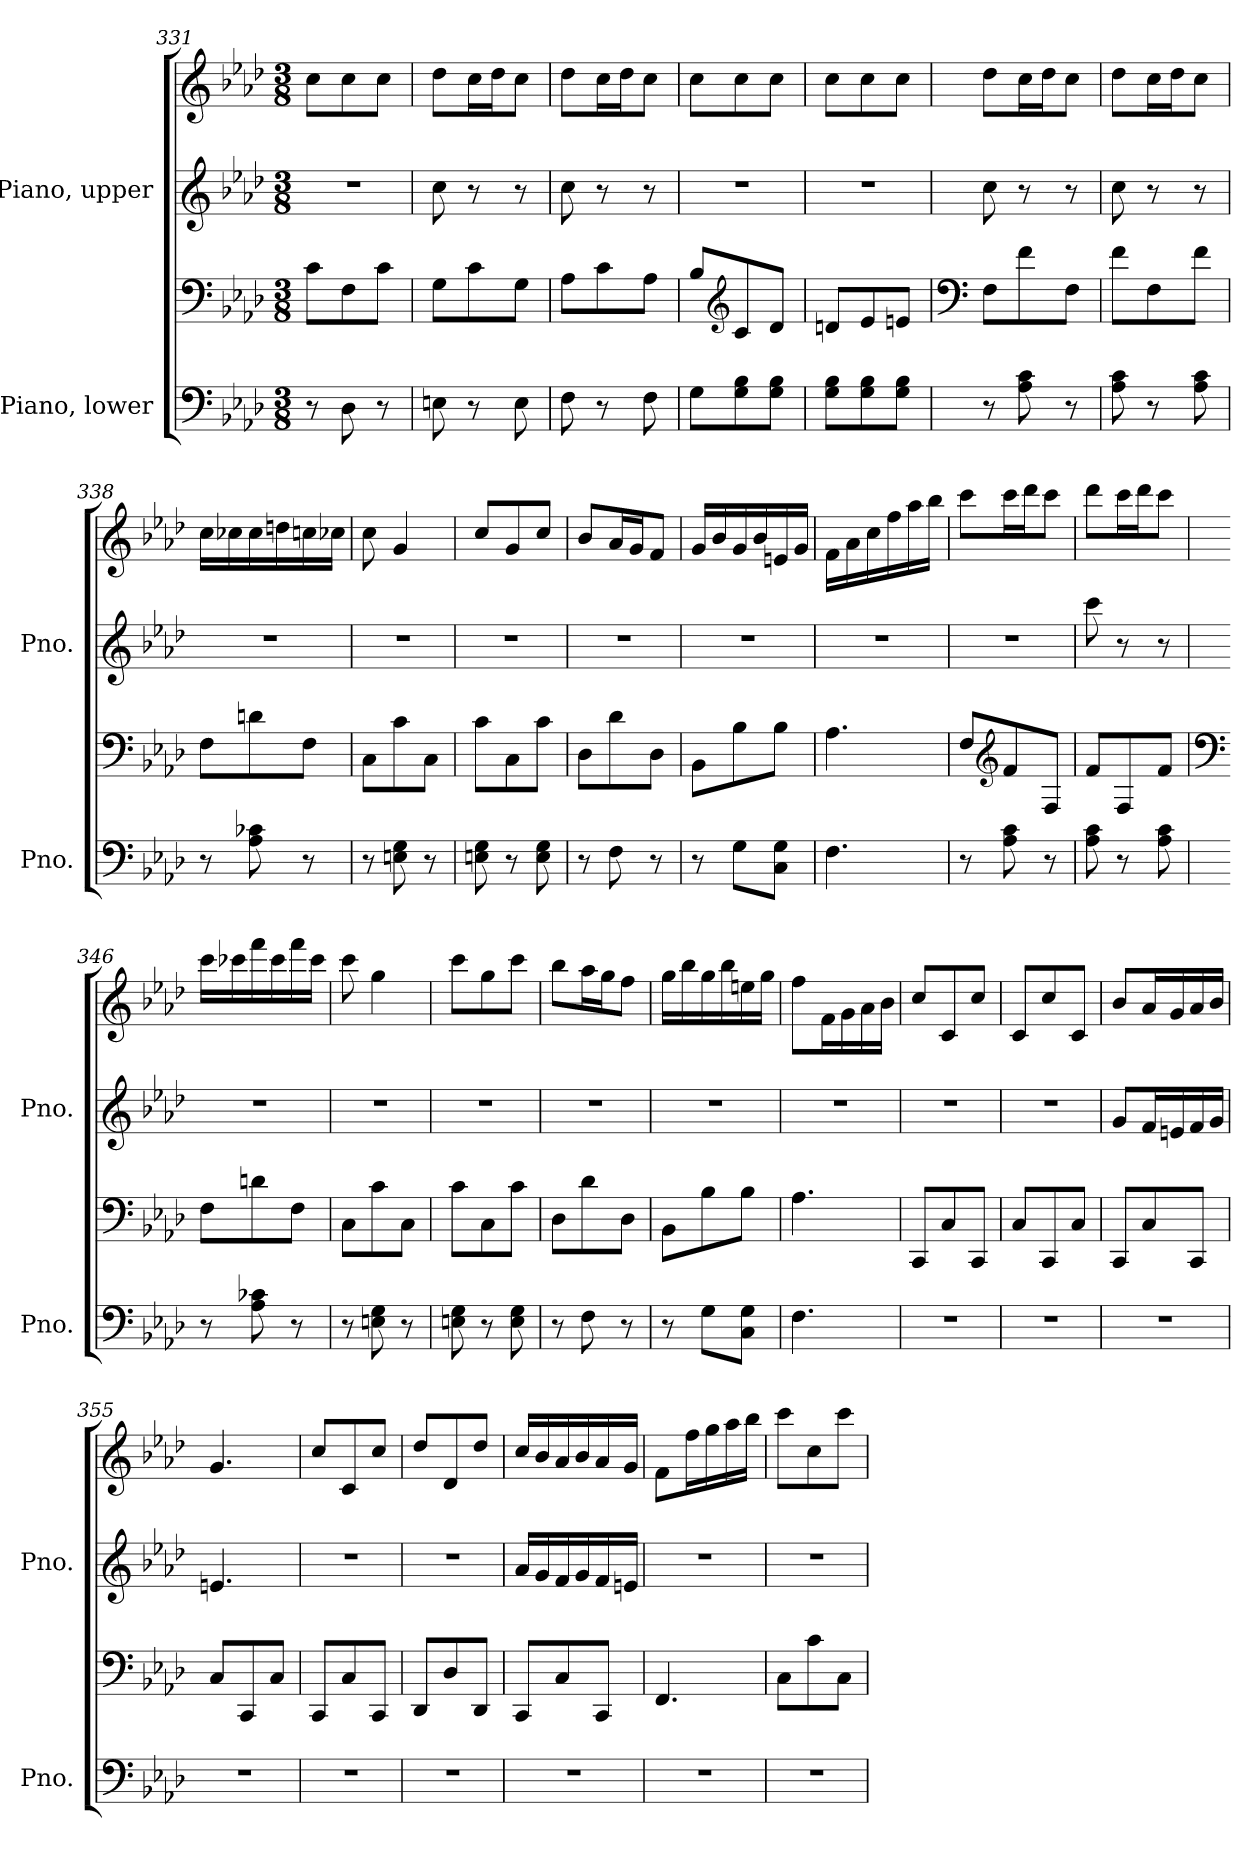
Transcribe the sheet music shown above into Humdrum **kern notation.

**kern	**kern	**kern	**kern
*part2	*part2	*part1	*part1
*staff4	*staff3	*staff2	*staff1
*I"Piano, lower	*	*I"Piano, upper	*
*I'Pno.	*	*I'Pno.	*
*clefF4	*clefF4	*clefG2	*clefG2
*k[b-e-a-d-]	*k[b-e-a-d-]	*k[b-e-a-d-]	*k[b-e-a-d-]
*M3/8	*M3/8	*M3/8	*M3/8
=331	=331	=331	=331
8r	8c\L	4.r	8cc\L
8D-\	8F\	.	8cc\
8r	8c\J	.	8cc\J
=332	=332	=332	=332
8En\	8G\L	8cc\	8dd-\L
8r	8c\	8r	16cc\L
.	.	.	16dd-\J
8E\	8G\J	8r	8cc\J
=333	=333	=333	=333
8F\	8A-\L	8cc\	8dd-\L
8r	8c\	8r	16cc\L
.	.	.	16dd-\J
8F\	8A-\J	8r	8cc\J
!!LO:PB:g=z
=334	=334	=334	=334
8G\L	8B-/L	4.r	8cc\L
*	*clefG2	*	*
8G\ 8B-\	8c/	.	8cc\
8G\ 8B-\J	8d-/J	.	8cc\J
=335	=335	=335	=335
8G\ 8B-\L	8dn/L	4.r	8cc\L
8G\ 8B-\	8e-/	.	8cc\
8G\ 8B-\J	8en/J	.	8cc\J
=336	=336	=336	=336
*	*clefF4	*	*
8r	8F\L	8cc\	8dd-\L
8A-\ 8c\	8f\	8r	16cc\L
.	.	.	16dd-\J
8r	8F\J	8r	8cc\J
=337	=337	=337	=337
8A-\ 8c\	8f\L	8cc\	8dd-\L
8r	8F\	8r	16cc\L
.	.	.	16dd-\J
8A-\ 8c\	8f\J	8r	8cc\J
=338	=338	=338	=338
8r	8F\L	4.r	16cc\LL
.	.	.	16cc-X\
8A-\ 8c-X\	8dn\	.	16cc-\
.	.	.	16ddn\
8r	8F\J	.	16ccn\
.	.	.	16cc-X\JJ
=339	=339	=339	=339
8r	8C\L	4.r	8cc\
8En\ 8G\	8c\	.	4g/
8r	8C\J	.	.
=340	=340	=340	=340
8En\ 8G\	8c\L	4.r	8cc/L
8r	8C\	.	8g/
8E\ 8G\	8c\J	.	8cc/J
!!LO:LB:g=z
=341	=341	=341	=341
8r	8D-\L	4.r	8b-/L
8F\	8d-\	.	16a-/L
.	.	.	16g/J
8r	8D-\J	.	8f/J
=342	=342	=342	=342
8r	8BB-\L	4.r	16g/LL
.	.	.	16b-/
8G\L	8B-\	.	16g/
.	.	.	16b-/
8C\ 8G\J	8B-\J	.	16en/
.	.	.	16g/JJ
=343	=343	=343	=343
4.F\	4.A-\	4.r	16f\LL
.	.	.	16a-\
.	.	.	16cc\
.	.	.	16ff\
.	.	.	16aa-\
.	.	.	16bb-\JJ
=344	=344	=344	=344
8r	8F/L	4.r	8ccc\L
*	*clefG2	*	*
8A-\ 8c\	8f/	.	16ccc\L
.	.	.	16ddd-\J
8r	8F/J	.	8ccc\J
=345	=345	=345	=345
8A-\ 8c\	8f/L	8ccc\	8ddd-\L
8r	8F/	8r	16ccc\L
.	.	.	16ddd-\J
8A-\ 8c\	8f/J	8r	8ccc\J
!!LO:LB:g=z
=346	=346	=346	=346
*	*clefF4	*	*
8r	8F\L	4.r	16ccc\LL
.	.	.	16ccc-X\
8A-\ 8c-X\	8dn\	.	16fff\
.	.	.	16ccc-\
8r	8F\J	.	16fff\
.	.	.	16ccc-\JJ
=347	=347	=347	=347
8r	8C\L	4.r	8ccc\
8En\ 8G\	8c\	.	4gg\
8r	8C\J	.	.
=348	=348	=348	=348
8En\ 8G\	8c\L	4.r	8ccc\L
8r	8C\	.	8gg\
8E\ 8G\	8c\J	.	8ccc\J
=349	=349	=349	=349
8r	8D-\L	4.r	8bb-\L
8F\	8d-\	.	16aa-\L
.	.	.	16gg\J
8r	8D-\J	.	8ff\J
=350	=350	=350	=350
8r	8BB-\L	4.r	16gg\LL
.	.	.	16bb-\
8G\L	8B-\	.	16gg\
.	.	.	16bb-\
8C\ 8G\J	8B-\J	.	16een\
.	.	.	16gg\JJ
=351	=351	=351	=351
4.F\	4.A-\	4.r	8ff\L
.	.	.	16f\L
.	.	.	16g\
.	.	.	16a-\
.	.	.	16b-\JJ
=352	=352	=352	=352
4.r	8CC/L	4.r	8cc/L
.	8C/	.	8c/
.	8CC/J	.	8cc/J
!!LO:PB:g=z
=353	=353	=353	=353
4.r	8C/L	4.r	8c/L
.	8CC/	.	8cc/
.	8C/J	.	8c/J
=354	=354	=354	=354
4.r	8CC/L	8g/L	8b-/L
.	8C/	16f/L	16a-/L
.	.	16en/	16g/
.	8CC/J	16f/	16a-/
.	.	16g/JJ	16b-/JJ
=355	=355	=355	=355
4.r	8C/L	4.en/	4.g/
.	8CC/	.	.
.	8C/J	.	.
=356	=356	=356	=356
4.r	8CC/L	4.r	8cc/L
.	8C/	.	8c/
.	8CC/J	.	8cc/J
=357	=357	=357	=357
4.r	8DD-/L	4.r	8dd-/L
.	8D-/	.	8d-/
.	8DD-/J	.	8dd-/J
=358	=358	=358	=358
4.r	8CC/L	16a-/LL	16cc/LL
.	.	16g/	16b-/
.	8C/	16f/	16a-/
.	.	16g/	16b-/
.	8CC/J	16f/	16a-/
.	.	16en/JJ	16g/JJ
=359	=359	=359	=359
4.r	4.FF/	4.r	8f\L
.	.	.	16ff\L
.	.	.	16gg\
.	.	.	16aa-\
.	.	.	16bb-\JJ
=360	=360	=360	=360
4.r	8C\L	4.r	8ccc\L
.	8c\	.	8cc\
.	8C\J	.	8ccc\J
=	=	=	=
*-	*-	*-	*-
